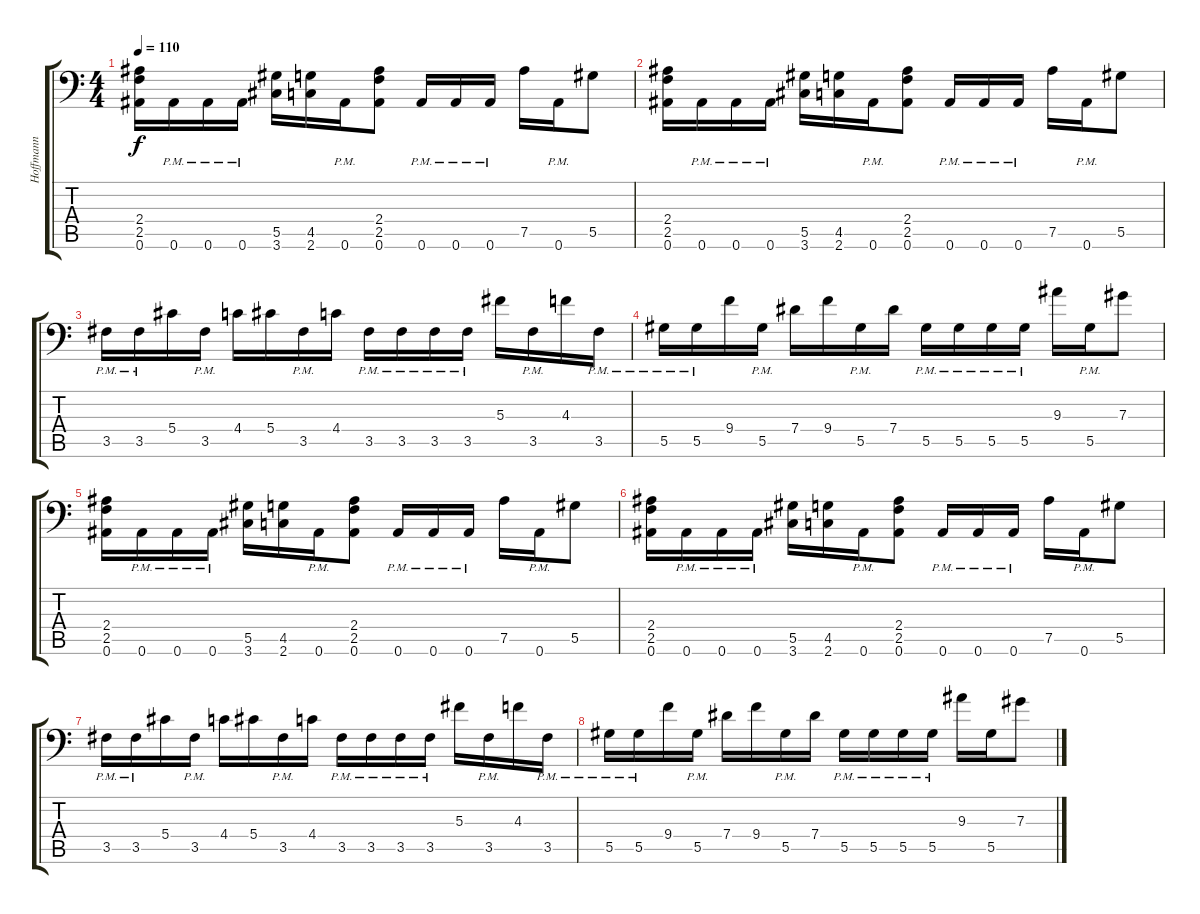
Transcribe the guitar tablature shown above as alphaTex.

\track ("Hoffmann" "Hoffmann") {instrument distortionguitar}
\staff {score tabs}
\tuning (Bb3 F3 Db3 Ab2 Eb2 Bb1) {hide}
\ts (4 4)
\tempo 110
\clef f4
\ks c
(2.4 2.5 0.6).16{dy f} 0.6{pm}.16 0.6{pm}.16 0.6{pm}.16 (5.5 3.6).16 (4.5 2.6).16 0.6{pm}.16 (2.4 2.5 0.6).8 0.6{pm}.16 0.6{pm}.16 0.6{pm}.16 7.5.16 0.6{pm}.16 5.5.8 |
(2.4 2.5 0.6).16 0.6{pm}.16 0.6{pm}.16 0.6{pm}.16 (5.5 3.6).16 (4.5 2.6).16 0.6{pm}.16 (2.4 2.5 0.6).8 0.6{pm}.16 0.6{pm}.16 0.6{pm}.16 7.5.16 0.6{pm}.16 5.5.8 |
3.5{pm}.16 3.5{pm}.16 5.4.16 3.5{pm}.16 4.4.16 5.4.16 3.5{pm}.16 4.4.16 3.5{pm}.16 3.5{pm}.16 3.5{pm}.16 3.5{pm}.16 5.3.16 3.5{pm}.16 4.3.16 3.5{pm}.16 |
5.5{pm}.16 5.5{pm}.16 9.4.16 5.5{pm}.16 7.4.16 9.4.16 5.5{pm}.16 7.4.16 5.5{pm}.16 5.5{pm}.16 5.5{pm}.16 5.5{pm}.16 9.3.16 5.5{pm}.16 7.3.8 |
(2.4 2.5 0.6).16 0.6{pm}.16 0.6{pm}.16 0.6{pm}.16 (5.5 3.6).16 (4.5 2.6).16 0.6{pm}.16 (2.4 2.5 0.6).8 0.6{pm}.16 0.6{pm}.16 0.6{pm}.16 7.5.16 0.6{pm}.16 5.5.8 |
(2.4 2.5 0.6).16 0.6{pm}.16 0.6{pm}.16 0.6{pm}.16 (5.5 3.6).16 (4.5 2.6).16 0.6{pm}.16 (2.4 2.5 0.6).8 0.6{pm}.16 0.6{pm}.16 0.6{pm}.16 7.5.16 0.6{pm}.16 5.5.8 |
3.5{pm}.16 3.5{pm}.16 5.4.16 3.5{pm}.16 4.4.16 5.4.16 3.5{pm}.16 4.4.16 3.5{pm}.16 3.5{pm}.16 3.5{pm}.16 3.5{pm}.16 5.3.16 3.5{pm}.16 4.3.16 3.5{pm}.16 |
5.5{pm}.16 5.5{pm}.16 9.4.16 5.5{pm}.16 7.4.16 9.4.16 5.5{pm}.16 7.4.16 5.5{pm}.16 5.5{pm}.16 5.5{pm}.16 5.5{pm}.16 9.3.16 5.5.16 7.3.8
